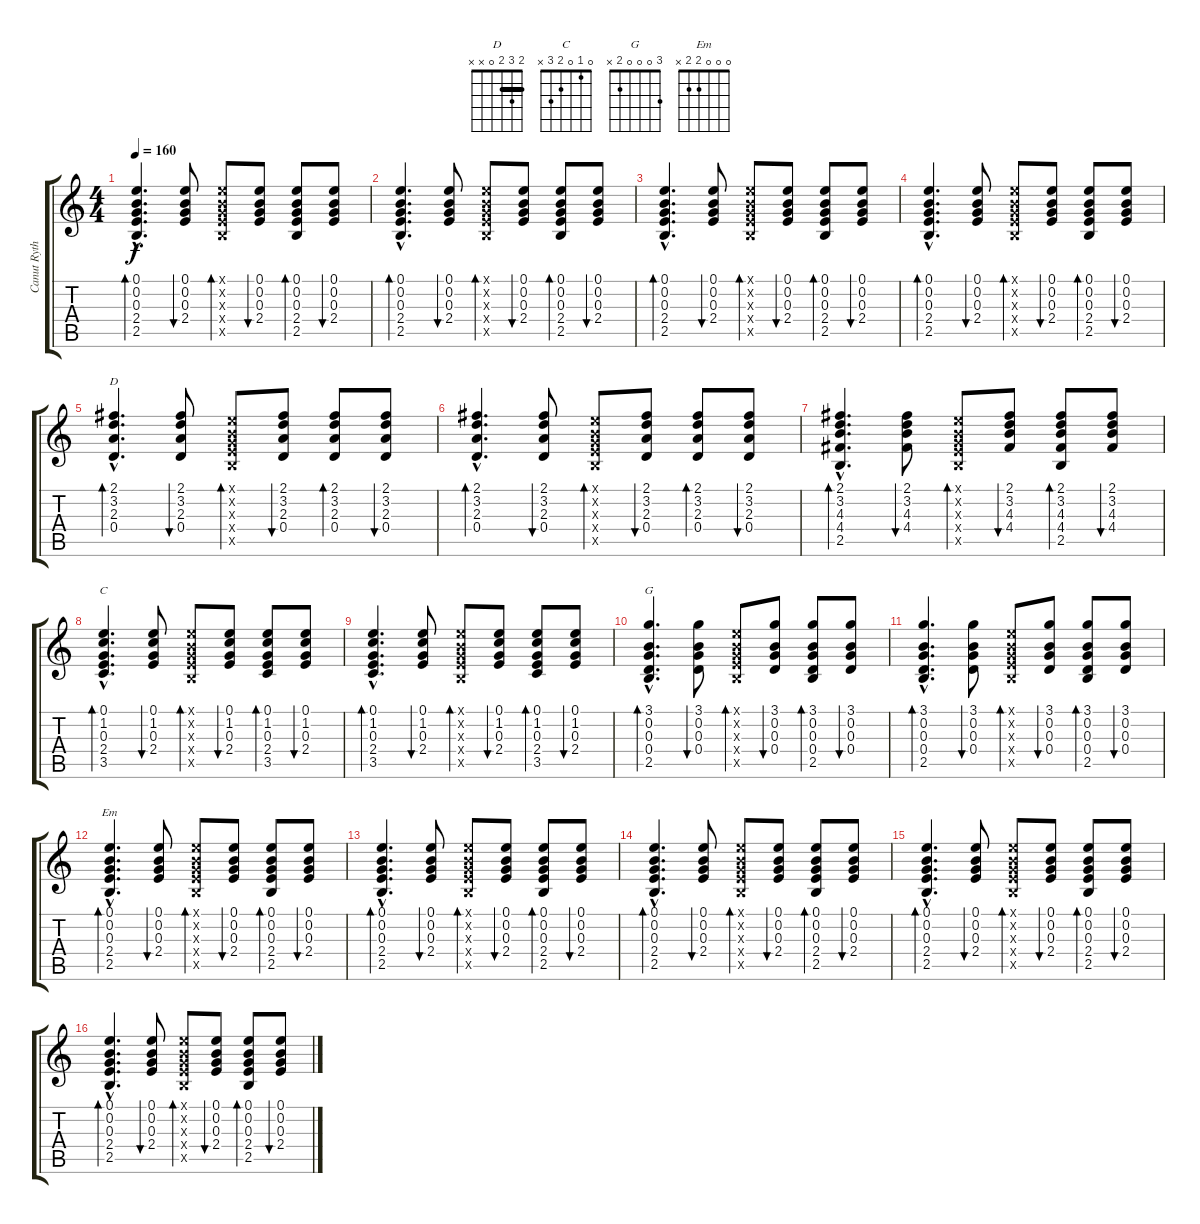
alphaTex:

\track ("Canut Rythm" "Canut Ryth") {instrument acousticguitarnylon}
\staff {score tabs}
\tuning (E4 B3 G3 D3 A2 E2) {hide}
\chord ("D" 2 3 2 0 x x) {barre 2}
\chord ("C" 0 1 0 2 3 x)
\chord ("G" 3 0 0 0 2 x)
\chord ("Em" 0 0 0 2 2 x)
\ts (4 4)
\tempo 160
\clef g2
\ks c
(0.1{hac} 0.2{hac} 0.3{hac} 2.4{hac} 2.5{hac}).4{d bd 60 dy f} (0.1 0.2 0.3 2.4).8{bu 60} (0.1{x} 0.2{x} 0.3{x} 2.4{x} 2.5{x}).8{bd 60} (0.1 0.2 0.3 2.4).8{bu 60} (0.1 0.2 0.3 2.4 2.5).8{bd 60} (0.1 0.2 0.3 2.4).8{bu 60} |
(0.1{hac} 0.2{hac} 0.3{hac} 2.4{hac} 2.5{hac}).4{d bd 60} (0.1 0.2 0.3 2.4).8{bu 60} (0.1{x} 0.2{x} 0.3{x} 2.4{x} 2.5{x}).8{bd 60} (0.1 0.2 0.3 2.4).8{bu 60} (0.1 0.2 0.3 2.4 2.5).8{bd 60} (0.1 0.2 0.3 2.4).8{bu 60} |
(0.1{hac} 0.2{hac} 0.3{hac} 2.4{hac} 2.5{hac}).4{d bd 60} (0.1 0.2 0.3 2.4).8{bu 60} (0.1{x} 0.2{x} 0.3{x} 2.4{x} 2.5{x}).8{bd 60} (0.1 0.2 0.3 2.4).8{bu 60} (0.1 0.2 0.3 2.4 2.5).8{bd 60} (0.1 0.2 0.3 2.4).8{bu 60} |
(0.1{hac} 0.2{hac} 0.3{hac} 2.4{hac} 2.5{hac}).4{d bd 60} (0.1 0.2 0.3 2.4).8{bu 60} (0.1{x} 0.2{x} 0.3{x} 2.4{x} 2.5{x}).8{bd 60} (0.1 0.2 0.3 2.4).8{bu 60} (0.1 0.2 0.3 2.4 2.5).8{bd 60} (0.1 0.2 0.3 2.4).8{bu 60} |
(2.1{hac} 3.2{hac} 2.3{hac} 0.4{hac}).4{d bd 60 ch "D"} (2.1 3.2 2.3 0.4).8{bu 60} (0.1{x} 0.2{x} 0.3{x} 2.4{x} 2.5{x}).8{bd 60} (2.1 3.2 2.3 0.4).8{bu 60} (2.1 3.2 2.3 0.4).8{bd 60} (2.1 3.2 2.3 0.4).8{bu 60} |
(2.1{hac} 3.2{hac} 2.3{hac} 0.4{hac}).4{d bd 60} (2.1 3.2 2.3 0.4).8{bu 60} (0.1{x} 0.2{x} 0.3{x} 2.4{x} 2.5{x}).8{bd 60} (2.1 3.2 2.3 0.4).8{bu 60} (2.1 3.2 2.3 0.4).8{bd 60} (2.1 3.2 2.3 0.4).8{bu 60} |
(2.1{hac} 3.2{hac} 4.3{hac} 4.4{hac} 2.5{hac}).4{d bd 60} (2.1 3.2 4.3 4.4).8{bu 60} (0.1{x} 0.2{x} 0.3{x} 2.4{x} 2.5{x}).8{bd 60} (2.1 3.2 4.3 4.4).8{bu 60} (2.1 3.2 4.3 4.4 2.5).8{bd 60} (2.1 3.2 4.3 4.4).8{bu 60} |
(0.1{hac} 1.2{hac} 0.3{hac} 2.4{hac} 3.5{hac}).4{d bd 60 ch "C"} (0.1 1.2 0.3 2.4).8{bu 60} (0.1{x} 0.2{x} 0.3{x} 2.4{x} 2.5{x}).8{bd 60} (0.1 1.2 0.3 2.4).8{bu 60} (0.1 1.2 0.3 2.4 3.5).8{bd 60} (0.1 1.2 0.3 2.4).8{bu 60} |
(0.1{hac} 1.2{hac} 0.3{hac} 2.4{hac} 3.5{hac}).4{d bd 60} (0.1 1.2 0.3 2.4).8{bu 60} (0.1{x} 0.2{x} 0.3{x} 2.4{x} 2.5{x}).8{bd 60} (0.1 1.2 0.3 2.4).8{bu 60} (0.1 1.2 0.3 2.4 3.5).8{bd 60} (0.1 1.2 0.3 2.4).8{bu 60} |
(3.1{hac} 0.2{hac} 0.3{hac} 0.4{hac} 2.5{hac}).4{d bd 60 ch "G"} (3.1 0.2 0.3 0.4).8{bu 60} (0.1{x} 0.2{x} 0.3{x} 2.4{x} 2.5{x}).8{bd 60} (3.1 0.2 0.3 0.4).8{bu 60} (3.1 0.2 0.3 0.4 2.5).8{bd 60} (3.1 0.2 0.3 0.4).8{bu 60} |
(3.1{hac} 0.2{hac} 0.3{hac} 0.4{hac} 2.5{hac}).4{d bd 60} (3.1 0.2 0.3 0.4).8{bu 60} (0.1{x} 0.2{x} 0.3{x} 2.4{x} 2.5{x}).8{bd 60} (3.1 0.2 0.3 0.4).8{bu 60} (3.1 0.2 0.3 0.4 2.5).8{bd 60} (3.1 0.2 0.3 0.4).8{bu 60} |
(0.1{hac} 0.2{hac} 0.3{hac} 2.4{hac} 2.5{hac}).4{d bd 60 ch "Em"} (0.1 0.2 0.3 2.4).8{bu 60} (0.1{x} 0.2{x} 0.3{x} 2.4{x} 2.5{x}).8{bd 60} (0.1 0.2 0.3 2.4).8{bu 60} (0.1 0.2 0.3 2.4 2.5).8{bd 60} (0.1 0.2 0.3 2.4).8{bu 60} |
(0.1{hac} 0.2{hac} 0.3{hac} 2.4{hac} 2.5{hac}).4{d bd 60} (0.1 0.2 0.3 2.4).8{bu 60} (0.1{x} 0.2{x} 0.3{x} 2.4{x} 2.5{x}).8{bd 60} (0.1 0.2 0.3 2.4).8{bu 60} (0.1 0.2 0.3 2.4 2.5).8{bd 60} (0.1 0.2 0.3 2.4).8{bu 60} |
(0.1{hac} 0.2{hac} 0.3{hac} 2.4{hac} 2.5{hac}).4{d bd 60} (0.1 0.2 0.3 2.4).8{bu 60} (0.1{x} 0.2{x} 0.3{x} 2.4{x} 2.5{x}).8{bd 60} (0.1 0.2 0.3 2.4).8{bu 60} (0.1 0.2 0.3 2.4 2.5).8{bd 60} (0.1 0.2 0.3 2.4).8{bu 60} |
(0.1{hac} 0.2{hac} 0.3{hac} 2.4{hac} 2.5{hac}).4{d bd 60} (0.1 0.2 0.3 2.4).8{bu 60} (0.1{x} 0.2{x} 0.3{x} 2.4{x} 2.5{x}).8{bd 60} (0.1 0.2 0.3 2.4).8{bu 60} (0.1 0.2 0.3 2.4 2.5).8{bd 60} (0.1 0.2 0.3 2.4).8{bu 60} |
(0.1{hac} 0.2{hac} 0.3{hac} 2.4{hac} 2.5{hac}).4{d bd 60} (0.1 0.2 0.3 2.4).8{bu 60} (0.1{x} 0.2{x} 0.3{x} 2.4{x} 2.5{x}).8{bd 60} (0.1 0.2 0.3 2.4).8{bu 60} (0.1 0.2 0.3 2.4 2.5).8{bd 60} (0.1 0.2 0.3 2.4).8{bu 60}
